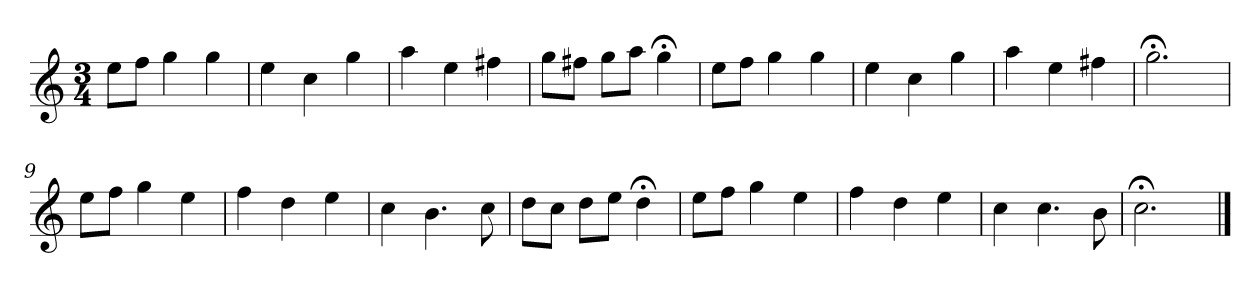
**kern
*part1
*staff1
*k[]
*C:
*M3/4
*MM120
=1
8eeL
8ffJ
4gg
4gg
=2
4ee
4cc
4gg
=3
4aa
4ee
4ff#X
=4
8ggL
8ff#XJ
8ggL
8aaJ
4gg;<
=5
8eeL
8ffJ
4gg
4gg
=6
4ee
4cc
4gg
=7
4aa
4ee
4ff#X
=8
2.gg;<
=9
8eeL
8ffJ
4gg
4ee
=10
4ff
4dd
4ee
=11
4cc
4.b
8cc
=12
8ddL
8ccJ
8ddL
8eeJ
4dd;<
=13
8eeL
8ffJ
4gg
4ee
=14
4ff
4dd
4ee
=15
4cc
4.cc
8b
=16
2.cc;<
==
*-
